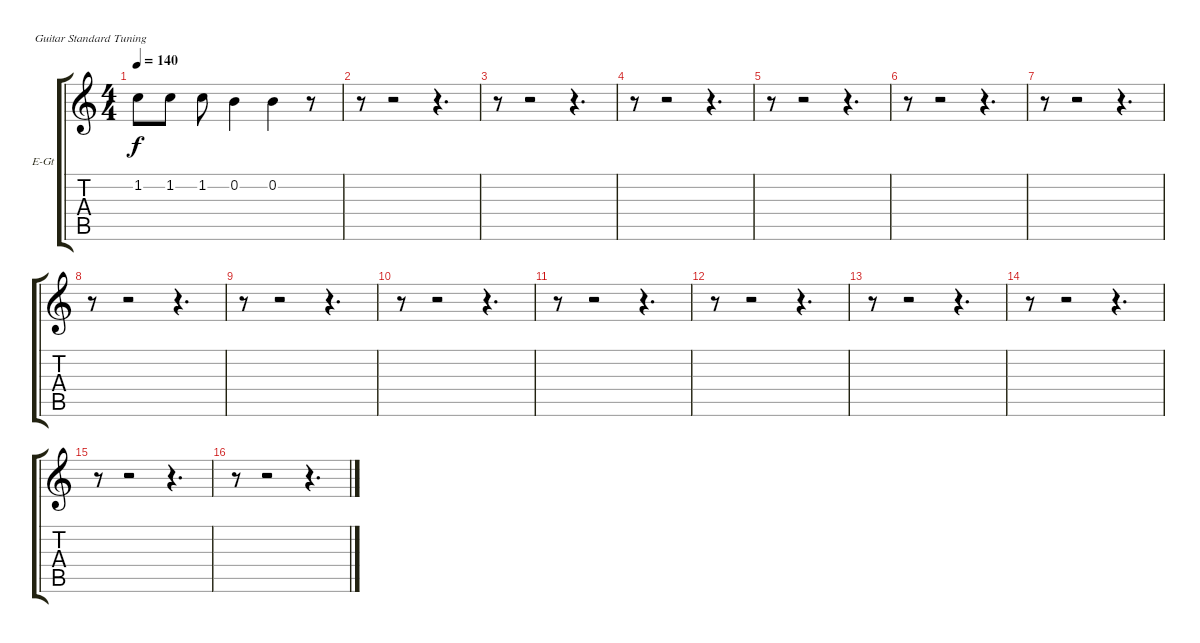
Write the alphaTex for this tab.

\bracketExtendMode groupsimilarinstruments
\firstSystemTrackNameOrientation horizontal
\otherSystemsTrackNameOrientation horizontal
\track ("Electric Guitar" "E-Gt") {instrument overdrivenguitar}
\staff {score tabs}
\tuning (E4 B3 G3 D3 A2 E2)
\ts (4 4)
\tempo 140
\clef g2
\scale
0.333333
\ks c
1.2.8{dy f} 1.2.8 1.2.8 0.2.4 0.2.4 r.8 |
\scale
0.333333 r.8 r.2 r.4{d} |
\scale
0.333333 r.8 r.2 r.4{d} |
\scale
0.333333 r.8 r.2 r.4{d} |
\scale
0.333333 r.8 r.2 r.4{d} |
\scale
0.333333 r.8 r.2 r.4{d} |
\scale
0.333333 r.8 r.2 r.4{d} |
\scale
0.333333 r.8 r.2 r.4{d} |
\scale
0.333333 r.8 r.2 r.4{d} |
\scale
0.333333 r.8 r.2 r.4{d} |
\scale
0.333333 r.8 r.2 r.4{d} |
\scale
0.333333 r.8 r.2 r.4{d} |
\scale
0.333333 r.8 r.2 r.4{d} |
\scale
0.333333 r.8 r.2 r.4{d} |
\scale
0.333333 r.8 r.2 r.4{d} |
\scale
0.333333 r.8 r.2 r.4{d}
